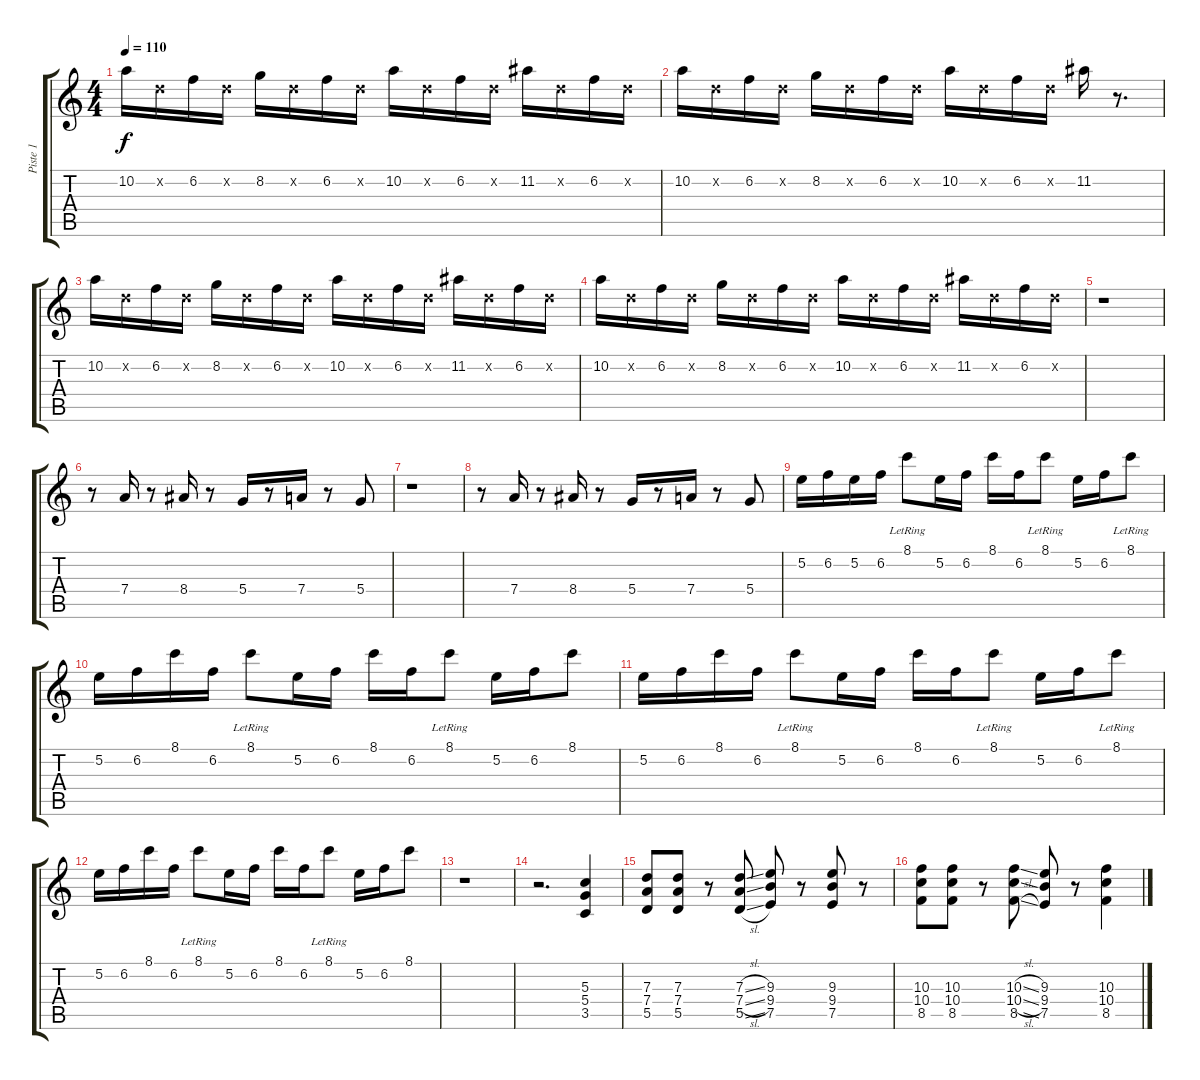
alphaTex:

\track ("Piste 1" "Piste 1") {instrument overdrivenguitar}
\staff {score tabs}
\tuning (E4 B3 G3 D3 A2 D2) {hide}
\ts (4 4)
\tempo 110
\clef g2
\ks c
10.2.16{dy f} 3.2{x}.16 6.2.16 3.2{x}.16 8.2.16 3.2{x}.16 6.2.16 3.2{x}.16 10.2.16 3.2{x}.16 6.2.16 3.2{x}.16 11.2.16 3.2{x}.16 6.2.16 3.2{x}.16 |
10.2.16 3.2{x}.16 6.2.16 3.2{x}.16 8.2.16 3.2{x}.16 6.2.16 3.2{x}.16 10.2.16 3.2{x}.16 6.2.16 3.2{x}.16 11.2.16 r.8{d} |
10.2.16 3.2{x}.16 6.2.16 3.2{x}.16 8.2.16 3.2{x}.16 6.2.16 3.2{x}.16 10.2.16 3.2{x}.16 6.2.16 3.2{x}.16 11.2.16 3.2{x}.16 6.2.16 3.2{x}.16 |
10.2.16 3.2{x}.16 6.2.16 3.2{x}.16 8.2.16 3.2{x}.16 6.2.16 3.2{x}.16 10.2.16 3.2{x}.16 6.2.16 3.2{x}.16 11.2.16 3.2{x}.16 6.2.16 3.2{x}.16 |
r.1 |
r.8 7.4.16 r.8 8.4.16 r.8 5.4.16 r.8 7.4.16 r.8 5.4.8 |
r.1 |
r.8 7.4.16 r.8 8.4.16 r.8 5.4.16 r.8 7.4.16 r.8 5.4.8 |
5.2.16 6.2.16 5.2.16 6.2.16 8.1{lr}.8 5.2.16 6.2.16 8.1.16 6.2.16 8.1{lr}.8 5.2.16 6.2.16 8.1{lr}.8 |
5.2.16 6.2.16 8.1.16 6.2.16 8.1{lr}.8 5.2.16 6.2.16 8.1.16 6.2.16 8.1{lr}.8 5.2.16 6.2.16 8.1.8 |
5.2.16 6.2.16 8.1.16 6.2.16 8.1{lr}.8 5.2.16 6.2.16 8.1.16 6.2.16 8.1{lr}.8 5.2.16 6.2.16 8.1{lr}.8 |
5.2.16 6.2.16 8.1.16 6.2.16 8.1{lr}.8 5.2.16 6.2.16 8.1.16 6.2.16 8.1{lr}.8 5.2.16 6.2.16 8.1.8 |
r.1 |
r.2{d} (5.3 5.4 3.5).4 |
(7.3 7.4 5.5).8 (7.3 7.4 5.5).8 r.8 (7.3{sl} 7.4{sl} 5.5{sl}).8 (9.3 9.4 7.5).8 r.8 (9.3 9.4 7.5).8 r.8 |
(10.3 10.4 8.5).8 (10.3 10.4 8.5).8 r.8 (10.3{sl} 10.4{sl} 8.5{sl}).8 (9.3 9.4 7.5).8 r.8 (10.3 10.4 8.5).4
